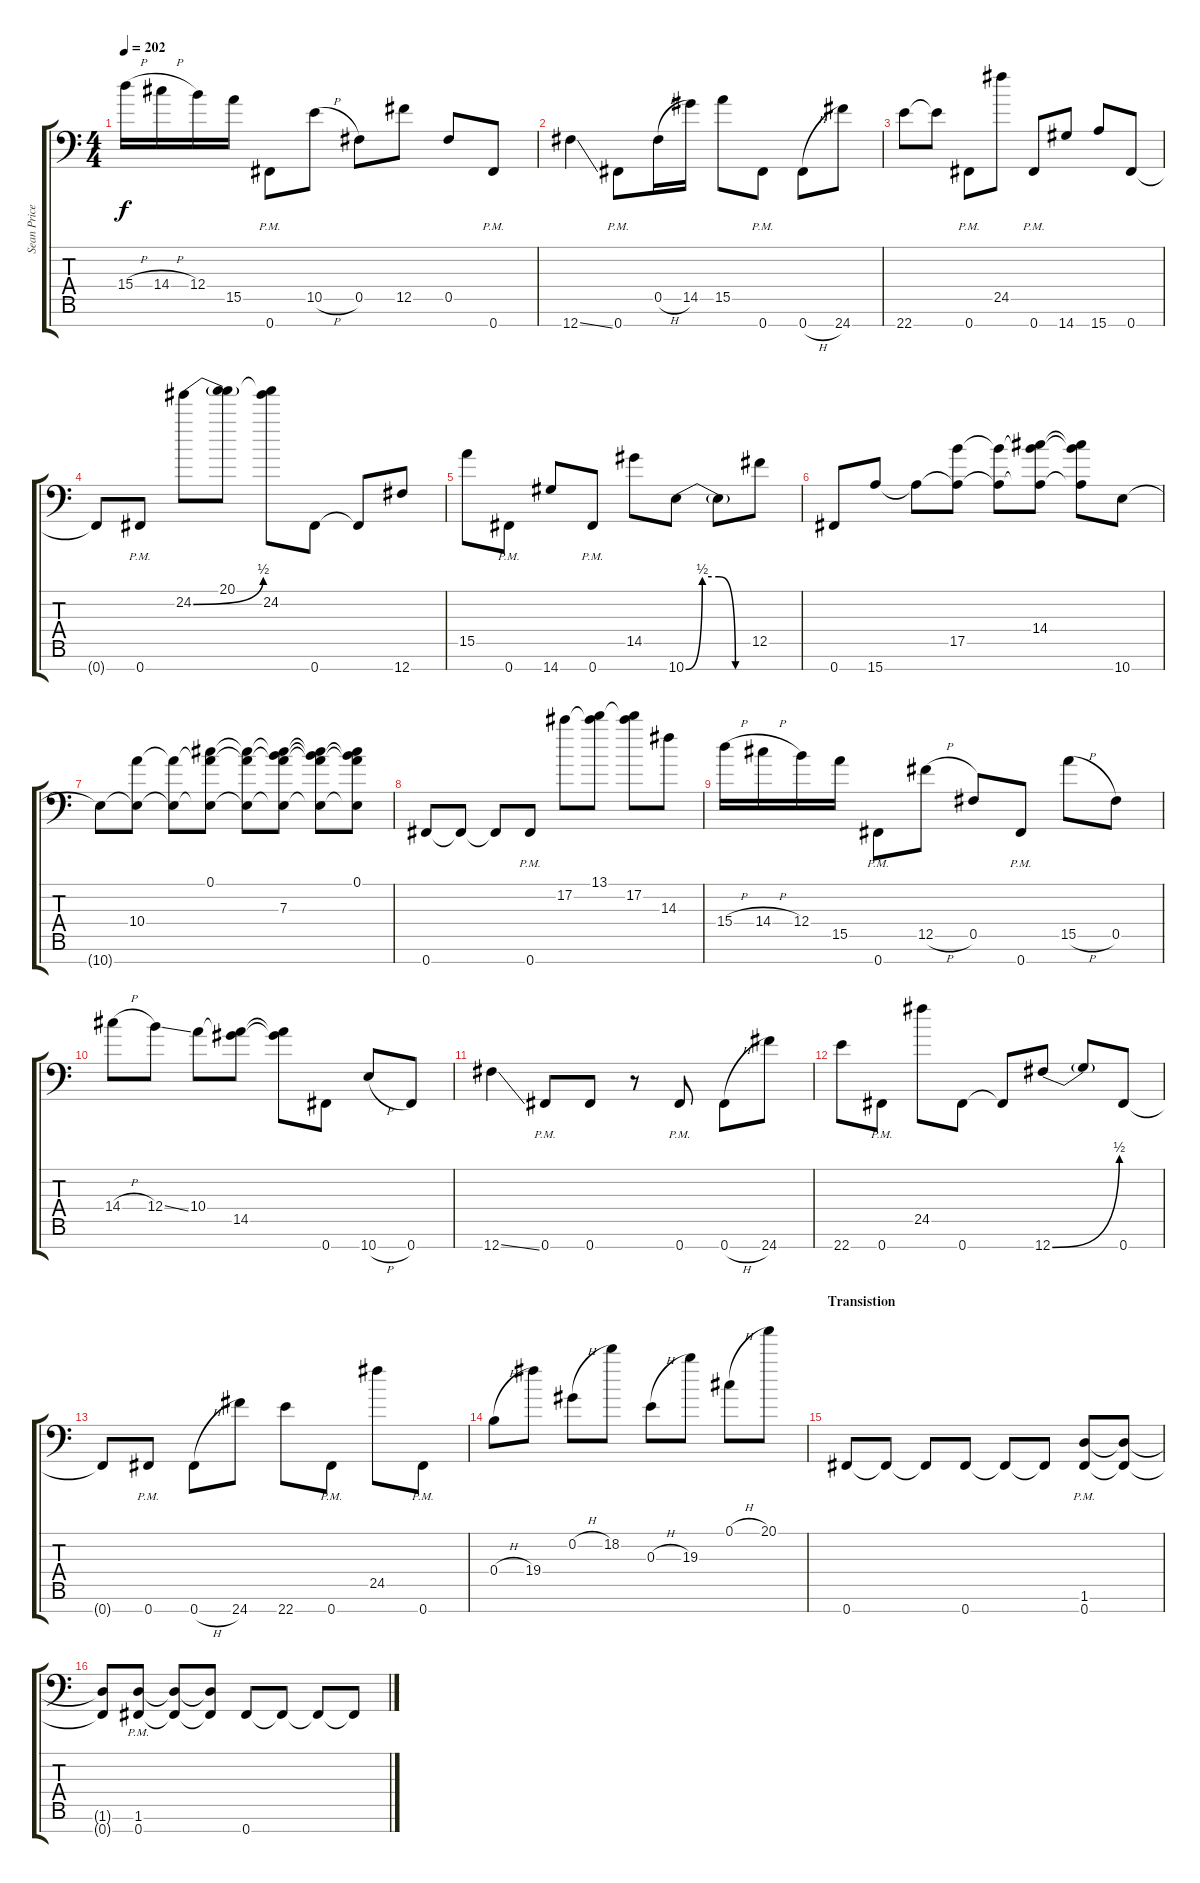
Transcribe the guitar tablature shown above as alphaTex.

\track ("Sean Price" "Sean Price") {instrument distortionguitar}
\staff {score tabs}
\tuning (Db4 Ab3 E3 B2 Gb2 Db2 Gb1) {hide}
\ts (4 4)
\tempo 202
\clef f4
\ks c
15.4{h}.16{dy f} 14.4{h}.16 12.4.16 15.5.16 0.7{pm}.8 10.5{h}.8 0.5.8 12.5.8 0.5.8 0.7{pm}.8 |
12.7{ss}.4 0.7{pm}.8 0.5{h}.16 14.5.16 15.5.8 0.7{pm}.8 0.7{h}.8 24.7.8 |
22.7.8 22.7{t}.8 0.7{pm}.8 24.5.8 0.7{pm}.8 14.7.8 15.7.8 0.7.8 |
0.7{t}.8 0.7{pm}.8 24.2{be (bend 0 0 60 2)}.8 (20.1 24.2{t}).8 (20.1{t} 24.2).8 0.7.8 0.7{t}.8 12.7.8 |
15.5.8 0.7{pm}.8 14.7.8 0.7{pm}.8 14.5.8 10.7{be (custom 0 0 15 2 30 2 45 0 60 0)}.8 10.7{t}.8 12.5.8 |
0.7.8 15.7.8 15.7{t}.8 (17.5 15.7{t}).8 (17.5{t} 15.7{t}).8 (14.4 17.5{t} 15.7{t}).8 (14.4{t} 17.5{t} 15.7{t}).8 10.7.8 |
10.7{t}.8 (10.4 10.7{t}).8 (10.4{t} 10.7{t}).8 (0.1 10.4{t} 10.7{t}).8 (0.1{t} 10.4{t} 10.7{t}).8 (0.1{t} 7.3 10.4{t} 10.7{t}).8 (0.1{t} 7.3{t} 10.4{t} 10.7{t}).8 (0.1 7.3{t} 10.4{t} 10.7{t}).8 |
0.7.8 0.7{t}.8 0.7{t}.8 0.7{pm}.8 17.2.8 (13.1 17.2{t}).8 (13.1{t} 17.2).8 14.3.8 |
15.4{h}.16 14.4{h}.16 12.4.16 15.5.16 0.7{pm}.8 12.5{h}.8 0.5.8 0.7{pm}.8 15.5{h}.8 0.5.8 |
14.4{h}.8 12.4{ss}.8 10.4.8 (10.4{t} 14.5).8 (10.4{t} 14.5{t}).8 0.7.8 10.7{h}.8 0.7.8 |
12.7{ss}.4 0.7{pm}.8 0.7.8 r.8 0.7{pm}.8 0.7{h}.8 24.7.8 |
22.7.8 0.7{pm}.8 24.5.8 0.7.8 0.7{t}.8 12.7{be (bend 0 0 60 2)}.8 12.7{t}.8 0.7.8 |
0.7{t}.8 0.7{pm}.8 0.7{h}.8 24.7.8 22.7.8 0.7{pm}.8 24.5.8 0.7{pm}.8 |
0.4{h}.8 19.4.8 0.2{h}.8 18.2.8 0.3{h}.8 19.3.8 0.1{h}.8 20.1.8 |
\section ("" "Transistion")
0.7.8 0.7{t}.8 0.7{t}.8 0.7.8 0.7{t}.8 0.7{t}.8 (1.6{pm} 0.7{pm}).8 (1.6{t} 0.7{t}).8 |
(1.6{t} 0.7{t}).8 (1.6{pm} 0.7{pm}).8 (1.6{t} 0.7{t}).8 (1.6{t} 0.7{t}).8 0.7.8 0.7{t}.8 0.7{t}.8 0.7{t}.8
